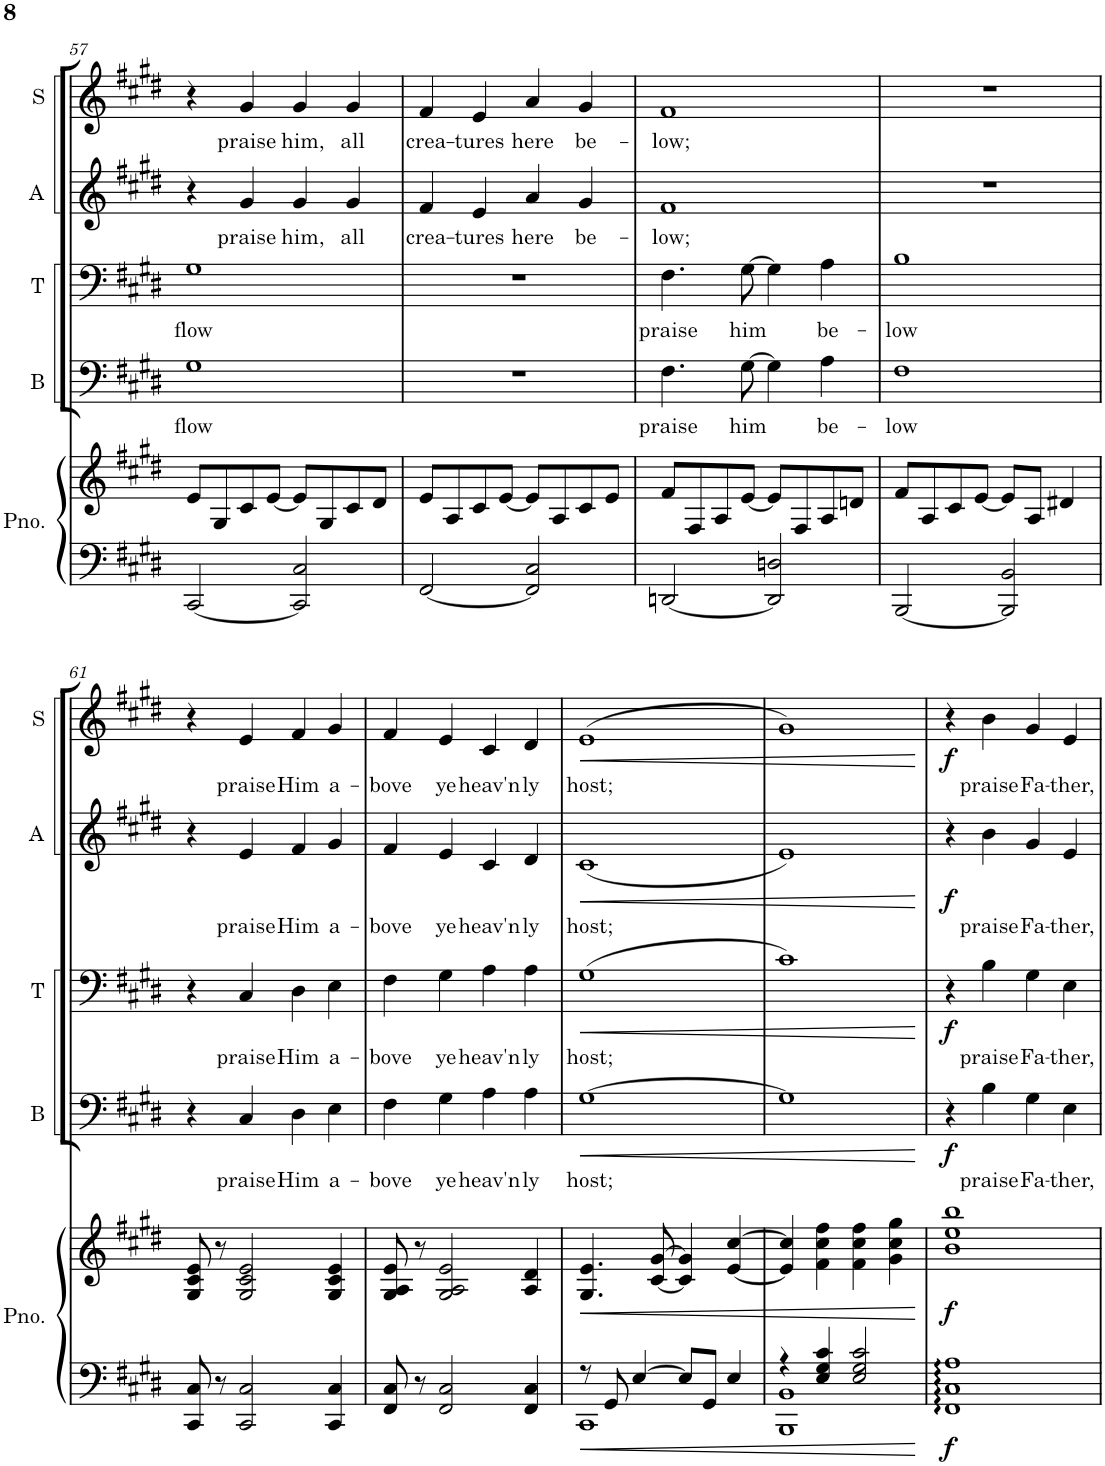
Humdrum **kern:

**kern	**kern	**dynam	**kern	**text	**dynam	**kern	**text	**dynam	**kern	**text	**dynam	**kern	**text	**dynam
*part5	*part5	*part5	*part4	*part4	*part4	*part3	*part3	*part3	*part2	*part2	*part2	*part1	*part1	*part1
*staff6	*staff5	*staff5/6	*staff4	*staff4	*staff4	*staff3	*staff3	*staff3	*staff2	*staff2	*staff2	*staff1	*staff1	*staff1
*I"Piano	*	*	*I"Bass	*	*	*I"Tenor	*	*	*I"Alto	*	*	*I"Soprano	*	*
*I'Pno.	*	*	*I'B	*	*	*I'T	*	*	*I'A	*	*	*I'S	*	*
!!LO:PB:g=z
*clefF4	*clefG2	*	*clefF4	*	*	*clefF4	*	*	*clefG2	*	*	*clefG2	*	*
*k[f#c#g#d#]	*k[f#c#g#d#]	*	*k[f#c#g#d#]	*	*	*k[f#c#g#d#]	*	*	*k[f#c#g#d#]	*	*	*k[f#c#g#d#]	*	*
*M4/4	*M4/4	*	*M4/4	*	*	*M4/4	*	*	*M4/4	*	*	*M4/4	*	*
=57	=57	=57	=57	=57	=57	=57	=57	=57	=57	=57	=57	=57	=57	=57
!	!	!	!	!LO:LY:b	!	!	!LO:LY:b	!	!	!	!	!	!	!
[2CC#/	8e/L	.	1G#	flow	.	1G#	flow	.	4r	.	.	4r	.	.
.	8G#/	.	.	.	.	.	.	.	.	.	.	.	.	.
!	!	!	!	!	!	!	!	!	!	!LO:LY:b	!	!	!LO:LY:b	!
.	8c#/	.	.	.	.	.	.	.	4g#/	praise	.	4g#/	praise	.
.	[8e/J	.	.	.	.	.	.	.	.	.	.	.	.	.
!	!	!	!	!	!	!	!	!	!	!LO:LY:b	!	!	!LO:LY:b	!
2CC#/] 2C#/	8e/L]	.	.	.	.	.	.	.	4g#/	him,	.	4g#/	him,	.
.	8G#/	.	.	.	.	.	.	.	.	.	.	.	.	.
!	!	!	!	!	!	!	!	!	!	!LO:LY:b	!	!	!LO:LY:b	!
.	8c#/	.	.	.	.	.	.	.	4g#/	all	.	4g#/	all	.
.	8d#/J	.	.	.	.	.	.	.	.	.	.	.	.	.
=58	=58	=58	=58	=58	=58	=58	=58	=58	=58	=58	=58	=58	=58	=58
!	!	!	!	!	!	!	!	!	!	!LO:LY:b	!	!	!LO:LY:b	!
[2FF#/	8e/L	.	1r	.	.	1r	.	.	4f#/	crea-	.	4f#/	crea-	.
.	8A/	.	.	.	.	.	.	.	.	.	.	.	.	.
!	!	!	!	!	!	!	!	!	!	!LO:LY:b	!	!	!LO:LY:b	!
.	8c#/	.	.	.	.	.	.	.	4e/	-tures	.	4e/	-tures	.
.	[8e/J	.	.	.	.	.	.	.	.	.	.	.	.	.
!	!	!	!	!	!	!	!	!	!	!LO:LY:b	!	!	!LO:LY:b	!
2FF#/] 2C#/	8e/L]	.	.	.	.	.	.	.	4a/	here	.	4a/	here	.
.	8A/	.	.	.	.	.	.	.	.	.	.	.	.	.
!	!	!	!	!	!	!	!	!	!	!LO:LY:b	!	!	!LO:LY:b	!
.	8c#/	.	.	.	.	.	.	.	4g#/	be-	.	4g#/	be-	.
.	8e/J	.	.	.	.	.	.	.	.	.	.	.	.	.
=59	=59	=59	=59	=59	=59	=59	=59	=59	=59	=59	=59	=59	=59	=59
!	!	!	!	!LO:LY:b	!	!	!LO:LY:b	!	!	!LO:LY:b	!	!	!LO:LY:b	!
[2DDn/	8f#/L	.	4.F#\	praise	.	4.F#\	praise	.	1f#	-low;	.	1f#	-low;	.
.	8F#/	.	.	.	.	.	.	.	.	.	.	.	.	.
.	8A/	.	.	.	.	.	.	.	.	.	.	.	.	.
!	!	!	!	!LO:LY:b	!	!	!LO:LY:b	!	!	!	!	!	!	!
.	[8e/J	.	[8G#\	him	.	[8G#\	him	.	.	.	.	.	.	.
2DD/] 2Dn/	8e/L]	.	4G#\]	.	.	4G#\]	.	.	.	.	.	.	.	.
.	8F#/	.	.	.	.	.	.	.	.	.	.	.	.	.
!	!	!	!	!LO:LY:b	!	!	!LO:LY:b	!	!	!	!	!	!	!
.	8A/	.	4A\	be-	.	4A\	be-	.	.	.	.	.	.	.
.	8dn/J	.	.	.	.	.	.	.	.	.	.	.	.	.
=60	=60	=60	=60	=60	=60	=60	=60	=60	=60	=60	=60	=60	=60	=60
!	!	!	!	!LO:LY:b	!	!	!LO:LY:b	!	!	!	!	!	!	!
[2BBB/	8f#/L	.	1F#	-low	.	1B	-low	.	1r	.	.	1r	.	.
.	8A/	.	.	.	.	.	.	.	.	.	.	.	.	.
.	8c#/	.	.	.	.	.	.	.	.	.	.	.	.	.
.	[8e/J	.	.	.	.	.	.	.	.	.	.	.	.	.
2BBB/] 2BB/	8e/L]	.	.	.	.	.	.	.	.	.	.	.	.	.
.	8A/J	.	.	.	.	.	.	.	.	.	.	.	.	.
.	4d#X/	.	.	.	.	.	.	.	.	.	.	.	.	.
!!LO:LB:g=z
=61	=61	=61	=61	=61	=61	=61	=61	=61	=61	=61	=61	=61	=61	=61
8CC#/ 8C#/	8G#/ 8c#/ 8e/	.	4r	.	.	4r	.	.	4r	.	.	4r	.	.
8r	8r	.	.	.	.	.	.	.	.	.	.	.	.	.
!	!	!	!	!LO:LY:b	!	!	!LO:LY:b	!	!	!LO:LY:b	!	!	!LO:LY:b	!
2CC#/ 2C#/	2G#/ 2c#/ 2e/	.	4C#/	praise	.	4C#/	praise	.	4e/	praise	.	4e/	praise	.
!	!	!	!	!LO:LY:b	!	!	!LO:LY:b	!	!	!LO:LY:b	!	!	!LO:LY:b	!
.	.	.	4D#\	Him	.	4D#\	Him	.	4f#/	Him	.	4f#/	Him	.
!	!	!	!	!LO:LY:b	!	!	!LO:LY:b	!	!	!LO:LY:b	!	!	!LO:LY:b	!
4CC#/ 4C#/	4G#/ 4c#/ 4e/	.	4E\	a-	.	4E\	a-	.	4g#/	a-	.	4g#/	a-	.
=62	=62	=62	=62	=62	=62	=62	=62	=62	=62	=62	=62	=62	=62	=62
!	!	!	!	!LO:LY:b	!	!	!LO:LY:b	!	!	!LO:LY:b	!	!	!LO:LY:b	!
8FF#/ 8C#/	8G#/ 8A/ 8e/	.	4F#\	-bove	.	4F#\	-bove	.	4f#/	-bove	.	4f#/	-bove	.
8r	8r	.	.	.	.	.	.	.	.	.	.	.	.	.
!	!	!	!	!LO:LY:b	!	!	!LO:LY:b	!	!	!LO:LY:b	!	!	!LO:LY:b	!
2FF#/ 2C#/	2G#/ 2A/ 2e/	.	4G#\	ye	.	4G#\	ye	.	4e/	ye	.	4e/	ye	.
!	!	!	!	!LO:LY:b	!	!	!LO:LY:b	!	!	!LO:LY:b	!	!	!LO:LY:b	!
.	.	.	4A\	heav'n	.	4A\	heav'n	.	4c#/	heav'n	.	4c#/	heav'n	.
!	!	!	!	!LO:LY:b	!	!	!LO:LY:b	!	!	!LO:LY:b	!	!	!LO:LY:b	!
4FF#/ 4C#/	4A/ 4d#/	.	4A\	ly	.	4A\	ly	.	4d#/	ly	.	4d#/	ly	.
=63	=63	=63	=63	=63	=63	=63	=63	=63	=63	=63	=63	=63	=63	=63
*^	*	*	*	*	*	*	*	*	*	*	*	*	*	*
!	!	!	!LO:HP:b	!	!LO:LY:b	!LO:HP:b	!	!LO:LY:b	!LO:HP:b	!	!LO:LY:b	!LO:HP:b	!	!LO:LY:b	!LO:HP:b
8r	1CC#	4.G#/ 4.e/	<	[1G#	host;	<	(>1G#	host;	<	(<1c#	host;	<	(>1e	host;	<
8GG#/	.	.	.	.	.	.	.	.	.	.	.	.	.	.	.
[4E/	.	.	.	.	.	.	.	.	.	.	.	.	.	.	.
.	.	[8c#/ [8g#/	.	.	.	.	.	.	.	.	.	.	.	.	.
8E/L]	.	4c#/] 4g#/]	.	.	.	.	.	.	.	.	.	.	.	.	.
8GG#/J	.	.	.	.	.	.	.	.	.	.	.	.	.	.	.
4E/	.	[4e/ [4cc#/	.	.	.	.	.	.	.	.	.	.	.	.	.
=64	=64	=64	=64	=64	=64	=64	=64	=64	=64	=64	=64	=64	=64	=64	=64
4r	1BBB 1BB	4e/] 4cc#/]	.	1G#]	.	.	1c#)	.	.	1e)	.	.	1g#)	.	.
4E/ 4G#/ 4c#/	.	4f#\ 4cc#\ 4ff#\	.	.	.	.	.	.	.	.	.	.	.	.	.
2E/ 2G#/ 2c#/	.	4f#\ 4cc#\ 4ff#\	.	.	.	.	.	.	.	.	.	.	.	.	.
.	.	4g#\ 4cc#\ 4gg#\	.	.	.	.	.	.	.	.	.	.	.	.	.
*v	*v	*	*	*	*	*	*	*	*	*	*	*	*	*	*
.	.	[	.	.	[	.	.	[	.	.	[	.	.	[
=65	=65	=65	=65	=65	=65	=65	=65	=65	=65	=65	=65	=65	=65	=65
!	!	!LO:DY:b=2	!	!	!	!	!	!	!	!	!	!	!	!
!	!	!LO:DY:n=1:b	!	!	!LO:DY:b	!	!	!LO:DY:b	!	!	!LO:DY:b	!	!	!LO:DY:b
1FF# 1C# 1A	1b 1ee 1bb	f f	4r	.	f	4r	.	f	4r	.	f	4r	.	f
!	!	!	!	!LO:LY:b	!	!	!LO:LY:b	!	!	!LO:LY:b	!	!	!LO:LY:b	!
.	.	.	4B\	praise	.	4B\	praise	.	4b\	praise	.	4b\	praise	.
!	!	!	!	!LO:LY:b	!	!	!LO:LY:b	!	!	!LO:LY:b	!	!	!LO:LY:b	!
.	.	.	4G#\	Fa-	.	4G#\	Fa-	.	4g#/	Fa-	.	4g#/	Fa-	.
!	!	!	!	!LO:LY:b	!	!	!LO:LY:b	!	!	!LO:LY:b	!	!	!LO:LY:b	!
.	.	.	4E\	-ther,	.	4E\	-ther,	.	4e/	-ther,	.	4e/	-ther,	.
=	=	=	=	=	=	=	=	=	=	=	=	=	=	=
*-	*-	*-	*-	*-	*-	*-	*-	*-	*-	*-	*-	*-	*-	*-
